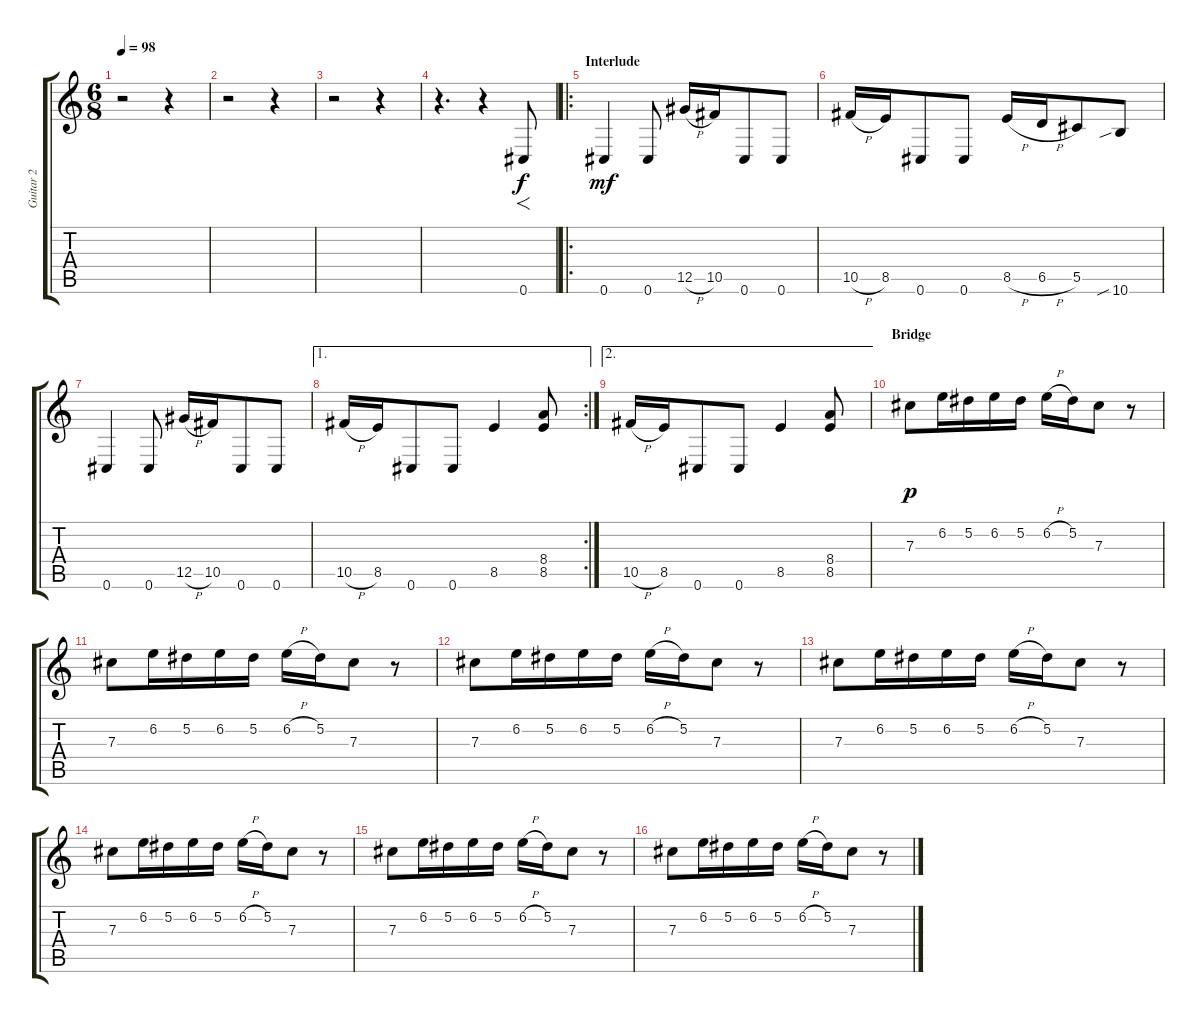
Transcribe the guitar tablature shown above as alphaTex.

\track ("Guitar 2" "Guitar 2") {instrument distortionguitar}
\staff {score tabs}
\tuning (Eb4 Bb3 Gb3 Db3 Ab2 Db2) {hide}
\ts (6 8)
\tempo 98
\clef g2
\ks c
r.2{dy f} r.4 |
r.2 r.4 |
r.2 r.4 |
r.4{d} r.4 0.6.8{f} |
\ro
\section ("" "Interlude")
0.6.4{dy mf} 0.6.8 12.5{h}.16 10.5.16 0.6.8 0.6.8 |
10.5{h}.16 8.5.16 0.6.8 0.6.8 8.5{h}.16 6.5{h}.16 5.5.8 10.6{sib}.8 |
0.6.4 0.6.8 12.5{h}.16 10.5.16 0.6.8 0.6.8 |
\ae 1
\rc 2
10.5{h}.16 8.5.16 0.6.8 0.6.8 8.5.4 (8.4 8.5).8 |
\ae 2
10.5{h}.16 8.5.16 0.6.8 0.6.8 8.5.4 (8.4 8.5).8 |
\section ("" "Bridge")
7.3.8{dy p} 6.2.16 5.2.16 6.2.16 5.2.16 6.2{h}.16 5.2.16 7.3.8 r.8 |
7.3.8 6.2.16 5.2.16 6.2.16 5.2.16 6.2{h}.16 5.2.16 7.3.8 r.8 |
7.3.8 6.2.16 5.2.16 6.2.16 5.2.16 6.2{h}.16 5.2.16 7.3.8 r.8 |
7.3.8 6.2.16 5.2.16 6.2.16 5.2.16 6.2{h}.16 5.2.16 7.3.8 r.8 |
7.3.8 6.2.16 5.2.16 6.2.16 5.2.16 6.2{h}.16 5.2.16 7.3.8 r.8 |
7.3.8 6.2.16 5.2.16 6.2.16 5.2.16 6.2{h}.16 5.2.16 7.3.8 r.8 |
7.3.8 6.2.16 5.2.16 6.2.16 5.2.16 6.2{h}.16 5.2.16 7.3.8 r.8
